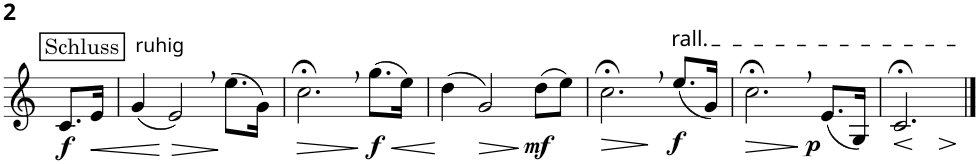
**kern	**dynam
*part1	*part1
*staff1	*staff1
*I"Alphorn	*
*I'Alphn.	*
!!LO:PB:g=z
*clefG2	*
*Trd4c7	*
*k[]	*
*M4/4	*
!!LO:REH:place=s1:a:cj:fs=11:t=Schluss
=29	=29
!LO:TX:a:t=ruhig	!
!	!LO:DY:b
8.c/L	f
!	!LO:HP:b
16e/Jk	<
=30	=30
(4g/	.
!	!LO:HP:n=1:b
2e,/)	[ >
(8.ee\L	]
16g\Jk)	.
=31	=31
!	!LO:HP:b
2.cc;<,\	>
!	!LO:HP:n=1:b
!	!LO:DY:n=1:b
(8.gg\L	] < f
16ee\Jk)	.
=32	=32
(4dd\	.
!	!LO:HP:n=1:b
2g/)	[ >
!	!LO:DY:n=1:b
(8dd\L	] mf
8ee\J)	.
=33	=33
!	!LO:HP:b
2.cc;<,\	>
!LO:TX:a:t=rall.	!
!	!LO:DY:n=1:b
(8.ee/L	] f
16g/Jk)	.
=34	=34
!	!LO:HP:b
2.cc;<,\	>
!	!LO:DY:n=1:b
(8.e/L	] p
16G/Jk)	.
=35	=35
!	!LO:HP:b
!	!LO:HP:n=1:b
2.c;</	< >
.	[ ]
==	==
*-	*-
